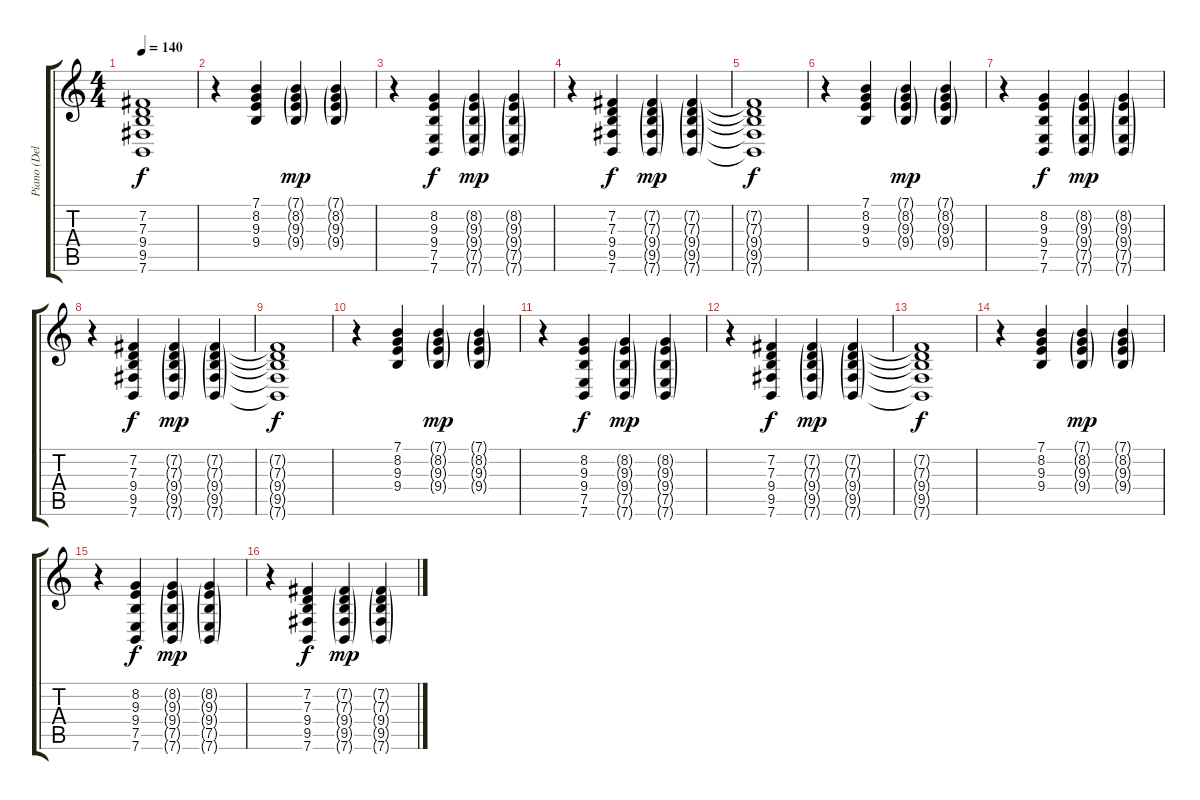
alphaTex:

\track ("Piano (Delay)" "Piano (Del") {instrument electricpiano2}
\staff {score tabs}
\tuning (E4 B3 G3 D3 A2 E2) {hide}
\ts (4 4)
\tempo 140
\clef g2
\ks c
(7.2{t} 7.3{t} 9.4{t} 9.5{t} 7.6{t}).1{dy f} |
r.4 (7.1 8.2 9.3 9.4).4 (7.1{g} 8.2{g} 9.3{g} 9.4{g}).4{dy mp} (7.1{g} 8.2{g} 9.3{g} 9.4{g}).4 |
r.4 (8.2 9.3 9.4 7.5 7.6).4{dy f} (8.2{g} 9.3{g} 9.4{g} 7.5{g} 7.6{g}).4{dy mp} (8.2{g} 9.3{g} 9.4{g} 7.5{g} 7.6{g}).4 |
r.4 (7.2 7.3 9.4 9.5 7.6).4{dy f} (7.2{g} 7.3{g} 9.4{g} 9.5{g} 7.6{g}).4{dy mp} (7.2{g} 7.3{g} 9.4{g} 9.5{g} 7.6{g}).4 |
(7.2{t} 7.3{t} 9.4{t} 9.5{t} 7.6{t}).1{dy f} |
r.4 (7.1 8.2 9.3 9.4).4 (7.1{g} 8.2{g} 9.3{g} 9.4{g}).4{dy mp} (7.1{g} 8.2{g} 9.3{g} 9.4{g}).4 |
r.4 (8.2 9.3 9.4 7.5 7.6).4{dy f} (8.2{g} 9.3{g} 9.4{g} 7.5{g} 7.6{g}).4{dy mp} (8.2{g} 9.3{g} 9.4{g} 7.5{g} 7.6{g}).4 |
r.4 (7.2 7.3 9.4 9.5 7.6).4{dy f} (7.2{g} 7.3{g} 9.4{g} 9.5{g} 7.6{g}).4{dy mp} (7.2{g} 7.3{g} 9.4{g} 9.5{g} 7.6{g}).4 |
(7.2{t} 7.3{t} 9.4{t} 9.5{t} 7.6{t}).1{dy f} |
r.4 (7.1 8.2 9.3 9.4).4 (7.1{g} 8.2{g} 9.3{g} 9.4{g}).4{dy mp} (7.1{g} 8.2{g} 9.3{g} 9.4{g}).4 |
r.4 (8.2 9.3 9.4 7.5 7.6).4{dy f} (8.2{g} 9.3{g} 9.4{g} 7.5{g} 7.6{g}).4{dy mp} (8.2{g} 9.3{g} 9.4{g} 7.5{g} 7.6{g}).4 |
r.4 (7.2 7.3 9.4 9.5 7.6).4{dy f} (7.2{g} 7.3{g} 9.4{g} 9.5{g} 7.6{g}).4{dy mp} (7.2{g} 7.3{g} 9.4{g} 9.5{g} 7.6{g}).4 |
(7.2{t} 7.3{t} 9.4{t} 9.5{t} 7.6{t}).1{dy f} |
r.4 (7.1 8.2 9.3 9.4).4 (7.1{g} 8.2{g} 9.3{g} 9.4{g}).4{dy mp} (7.1{g} 8.2{g} 9.3{g} 9.4{g}).4 |
r.4 (8.2 9.3 9.4 7.5 7.6).4{dy f} (8.2{g} 9.3{g} 9.4{g} 7.5{g} 7.6{g}).4{dy mp} (8.2{g} 9.3{g} 9.4{g} 7.5{g} 7.6{g}).4 |
r.4 (7.2 7.3 9.4 9.5 7.6).4{dy f} (7.2{g} 7.3{g} 9.4{g} 9.5{g} 7.6{g}).4{dy mp} (7.2{g} 7.3{g} 9.4{g} 9.5{g} 7.6{g}).4
